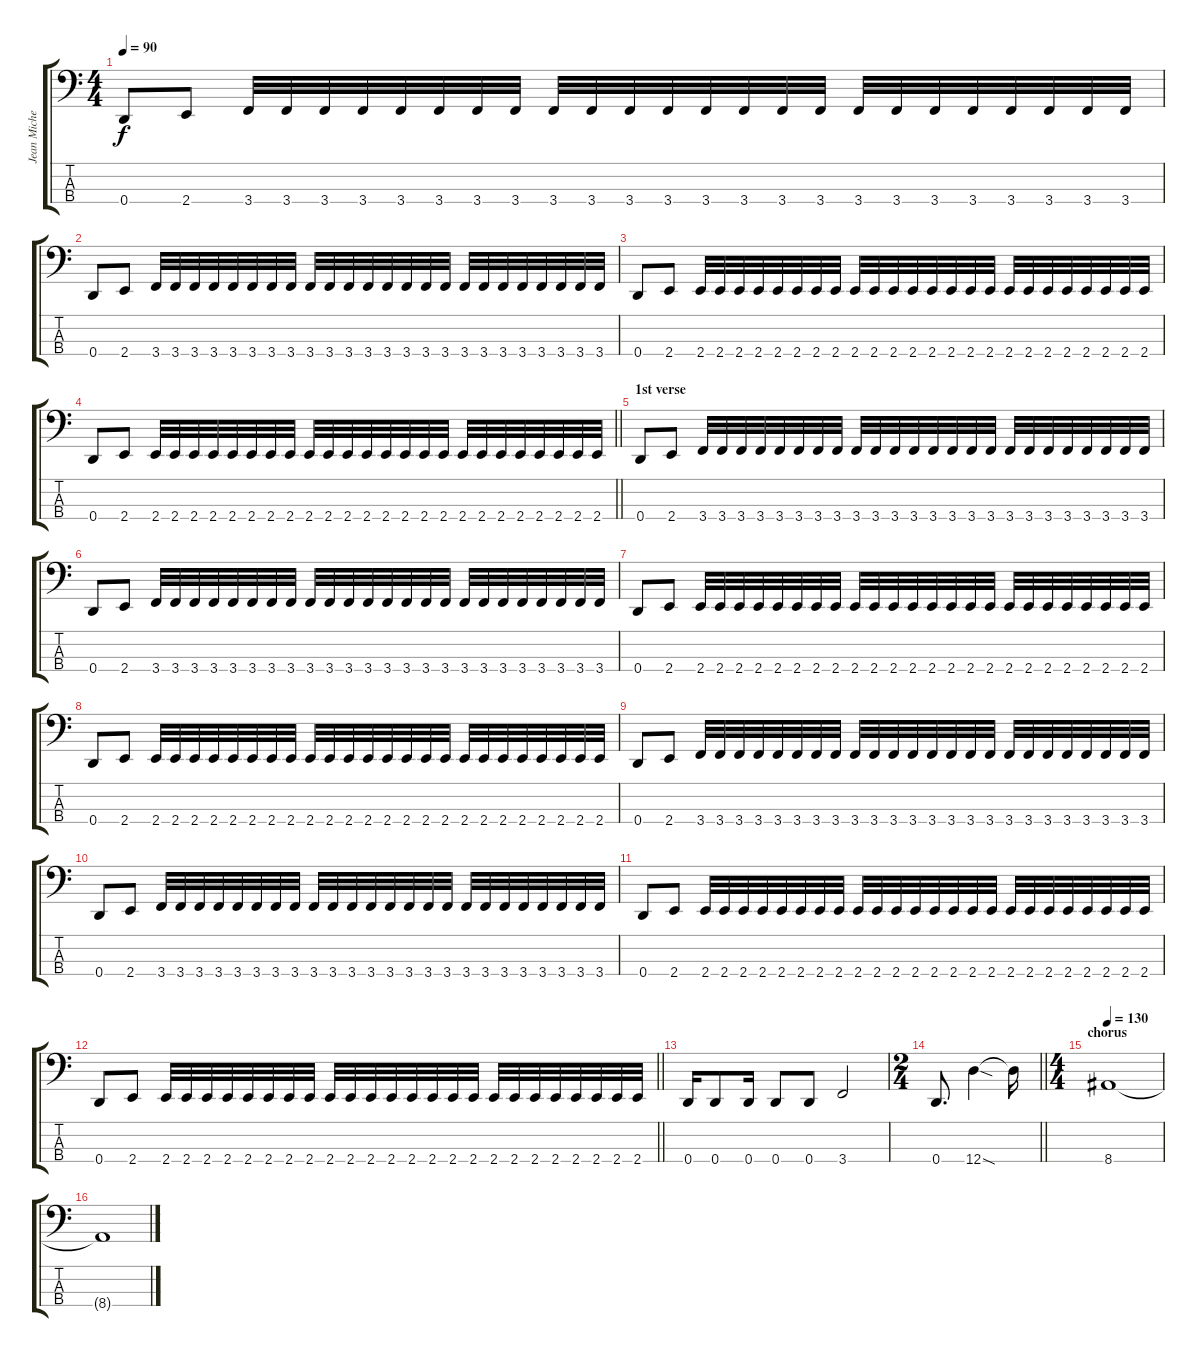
\track ("Jean Michel Labadie" "Jean Miche") {instrument electricbasspick}
\staff {score tabs}
\tuning (F2 C2 G1 D1) {hide}
\ts (4 4)
\tempo 90
\clef f4
\ks c
0.4.8{dy f} 2.4.8 3.4.32 3.4.32 3.4.32 3.4.32 3.4.32 3.4.32 3.4.32 3.4.32 3.4.32 3.4.32 3.4.32 3.4.32 3.4.32 3.4.32 3.4.32 3.4.32 3.4.32 3.4.32 3.4.32 3.4.32 3.4.32 3.4.32 3.4.32 3.4.32 |
0.4.8 2.4.8 3.4.32 3.4.32 3.4.32 3.4.32 3.4.32 3.4.32 3.4.32 3.4.32 3.4.32 3.4.32 3.4.32 3.4.32 3.4.32 3.4.32 3.4.32 3.4.32 3.4.32 3.4.32 3.4.32 3.4.32 3.4.32 3.4.32 3.4.32 3.4.32 |
0.4.8 2.4.8 2.4.32 2.4.32 2.4.32 2.4.32 2.4.32 2.4.32 2.4.32 2.4.32 2.4.32 2.4.32 2.4.32 2.4.32 2.4.32 2.4.32 2.4.32 2.4.32 2.4.32 2.4.32 2.4.32 2.4.32 2.4.32 2.4.32 2.4.32 2.4.32 |
\barLineRight lightlight
0.4.8 2.4.8 2.4.32 2.4.32 2.4.32 2.4.32 2.4.32 2.4.32 2.4.32 2.4.32 2.4.32 2.4.32 2.4.32 2.4.32 2.4.32 2.4.32 2.4.32 2.4.32 2.4.32 2.4.32 2.4.32 2.4.32 2.4.32 2.4.32 2.4.32 2.4.32 |
\section ("" "1st verse")
0.4.8 2.4.8 3.4.32 3.4.32 3.4.32 3.4.32 3.4.32 3.4.32 3.4.32 3.4.32 3.4.32 3.4.32 3.4.32 3.4.32 3.4.32 3.4.32 3.4.32 3.4.32 3.4.32 3.4.32 3.4.32 3.4.32 3.4.32 3.4.32 3.4.32 3.4.32 |
0.4.8 2.4.8 3.4.32 3.4.32 3.4.32 3.4.32 3.4.32 3.4.32 3.4.32 3.4.32 3.4.32 3.4.32 3.4.32 3.4.32 3.4.32 3.4.32 3.4.32 3.4.32 3.4.32 3.4.32 3.4.32 3.4.32 3.4.32 3.4.32 3.4.32 3.4.32 |
0.4.8 2.4.8 2.4.32 2.4.32 2.4.32 2.4.32 2.4.32 2.4.32 2.4.32 2.4.32 2.4.32 2.4.32 2.4.32 2.4.32 2.4.32 2.4.32 2.4.32 2.4.32 2.4.32 2.4.32 2.4.32 2.4.32 2.4.32 2.4.32 2.4.32 2.4.32 |
0.4.8 2.4.8 2.4.32 2.4.32 2.4.32 2.4.32 2.4.32 2.4.32 2.4.32 2.4.32 2.4.32 2.4.32 2.4.32 2.4.32 2.4.32 2.4.32 2.4.32 2.4.32 2.4.32 2.4.32 2.4.32 2.4.32 2.4.32 2.4.32 2.4.32 2.4.32 |
0.4.8 2.4.8 3.4.32 3.4.32 3.4.32 3.4.32 3.4.32 3.4.32 3.4.32 3.4.32 3.4.32 3.4.32 3.4.32 3.4.32 3.4.32 3.4.32 3.4.32 3.4.32 3.4.32 3.4.32 3.4.32 3.4.32 3.4.32 3.4.32 3.4.32 3.4.32 |
0.4.8 2.4.8 3.4.32 3.4.32 3.4.32 3.4.32 3.4.32 3.4.32 3.4.32 3.4.32 3.4.32 3.4.32 3.4.32 3.4.32 3.4.32 3.4.32 3.4.32 3.4.32 3.4.32 3.4.32 3.4.32 3.4.32 3.4.32 3.4.32 3.4.32 3.4.32 |
0.4.8 2.4.8 2.4.32 2.4.32 2.4.32 2.4.32 2.4.32 2.4.32 2.4.32 2.4.32 2.4.32 2.4.32 2.4.32 2.4.32 2.4.32 2.4.32 2.4.32 2.4.32 2.4.32 2.4.32 2.4.32 2.4.32 2.4.32 2.4.32 2.4.32 2.4.32 |
\barLineRight lightlight
0.4.8 2.4.8 2.4.32 2.4.32 2.4.32 2.4.32 2.4.32 2.4.32 2.4.32 2.4.32 2.4.32 2.4.32 2.4.32 2.4.32 2.4.32 2.4.32 2.4.32 2.4.32 2.4.32 2.4.32 2.4.32 2.4.32 2.4.32 2.4.32 2.4.32 2.4.32 |
\section ("" "")
0.4.16 0.4.8 0.4.16 0.4.8 0.4.8 3.4.2 |
\ts (2 4)
\barLineRight lightlight
0.4.8{d} 12.4{sod}.4 12.4{t}.16 |
\ts (4 4)
\section ("" "chorus")
\tempo 130
8.4.1 |
8.4{t}.1
